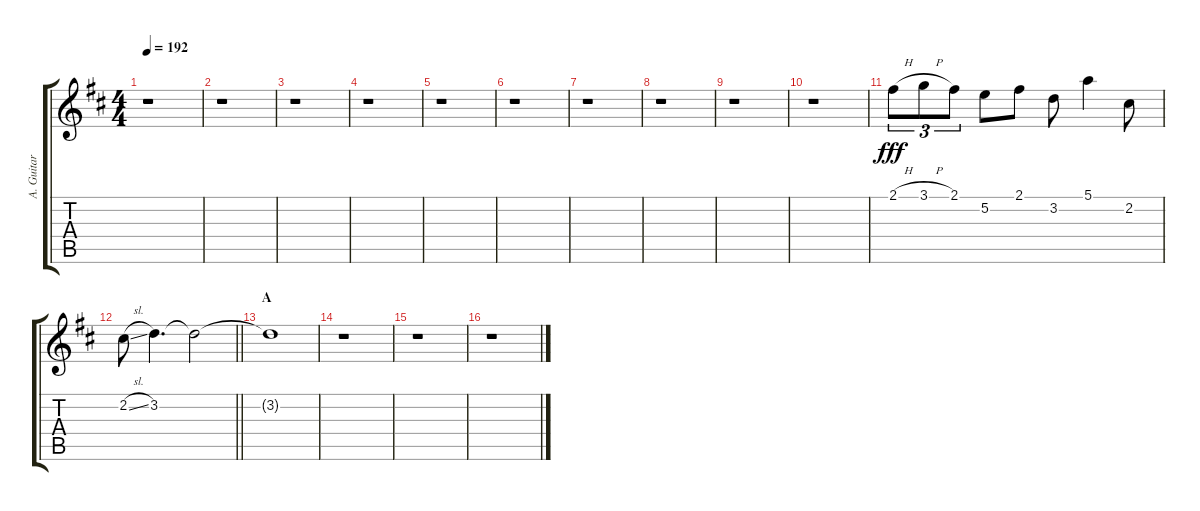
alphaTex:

\track ("A. Guitar I (Nylon)" "A. Guitar ") {instrument acousticguitarnylon}
\staff {score tabs}
\tuning (E4 B3 G3 D3 A2 E2) {hide}
\ts (4 4)
\tempo 192
\clef g2
\ks d
r.1{dy fff} |
r.1 |
r.1 |
r.1 |
r.1 |
r.1 |
r.1 |
r.1 |
r.1 |
r.1 |
2.1{h}.8{tu (3 2)} 3.1{h}.8{tu (3 2)} 2.1.8{tu (3 2)} 5.2.8 2.1.8 3.2.8 5.1.4 2.2.8 |
\barLineRight lightlight
2.2{sl}.8 3.2.4{d} 3.2{t}.2 |
\section ("" "A")
3.2{t}.1 |
r.1 |
r.1 |
r.1
